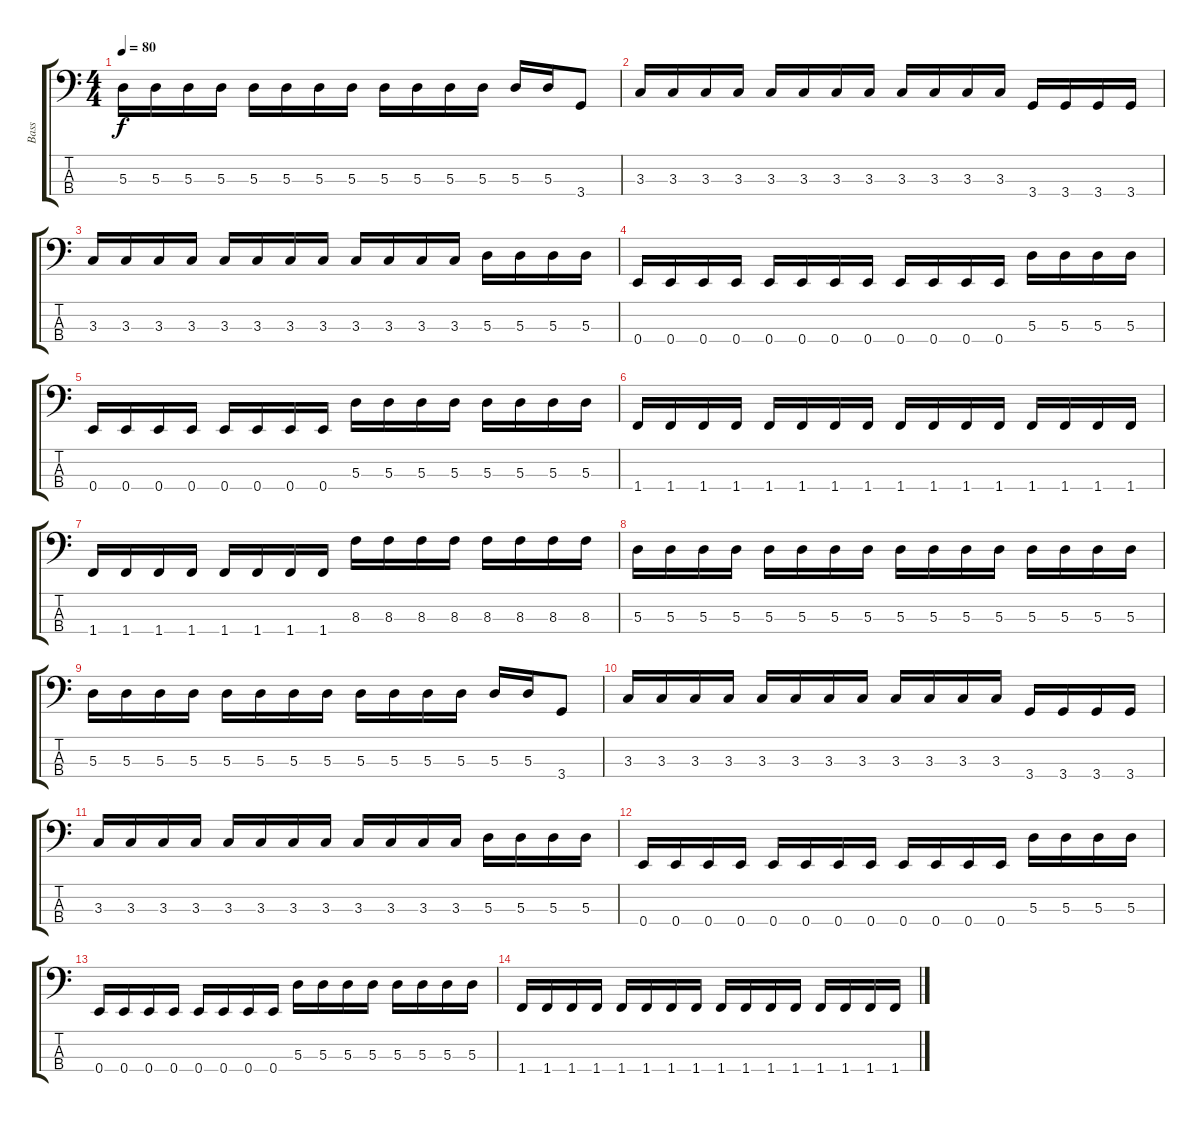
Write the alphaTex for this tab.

\track ("Bass" "Bass") {instrument electricbassfinger}
\staff {score tabs}
\tuning (G2 D2 A1 E1) {hide}
\ts (4 4)
\tempo 80
\clef f4
\ks c
5.3.16{dy f} 5.3.16 5.3.16 5.3.16 5.3.16 5.3.16 5.3.16 5.3.16 5.3.16 5.3.16 5.3.16 5.3.16 5.3.16 5.3.16 3.4.8 |
3.3.16 3.3.16 3.3.16 3.3.16 3.3.16 3.3.16 3.3.16 3.3.16 3.3.16 3.3.16 3.3.16 3.3.16 3.4.16 3.4.16 3.4.16 3.4.16 |
3.3.16 3.3.16 3.3.16 3.3.16 3.3.16 3.3.16 3.3.16 3.3.16 3.3.16 3.3.16 3.3.16 3.3.16 5.3.16 5.3.16 5.3.16 5.3.16 |
0.4.16 0.4.16 0.4.16 0.4.16 0.4.16 0.4.16 0.4.16 0.4.16 0.4.16 0.4.16 0.4.16 0.4.16 5.3.16 5.3.16 5.3.16 5.3.16 |
0.4.16 0.4.16 0.4.16 0.4.16 0.4.16 0.4.16 0.4.16 0.4.16 5.3.16 5.3.16 5.3.16 5.3.16 5.3.16 5.3.16 5.3.16 5.3.16 |
1.4.16 1.4.16 1.4.16 1.4.16 1.4.16 1.4.16 1.4.16 1.4.16 1.4.16 1.4.16 1.4.16 1.4.16 1.4.16 1.4.16 1.4.16 1.4.16 |
1.4.16 1.4.16 1.4.16 1.4.16 1.4.16 1.4.16 1.4.16 1.4.16 8.3.16 8.3.16 8.3.16 8.3.16 8.3.16 8.3.16 8.3.16 8.3.16 |
5.3.16 5.3.16 5.3.16 5.3.16 5.3.16 5.3.16 5.3.16 5.3.16 5.3.16 5.3.16 5.3.16 5.3.16 5.3.16 5.3.16 5.3.16 5.3.16 |
5.3.16 5.3.16 5.3.16 5.3.16 5.3.16 5.3.16 5.3.16 5.3.16 5.3.16 5.3.16 5.3.16 5.3.16 5.3.16 5.3.16 3.4.8 |
3.3.16 3.3.16 3.3.16 3.3.16 3.3.16 3.3.16 3.3.16 3.3.16 3.3.16 3.3.16 3.3.16 3.3.16 3.4.16 3.4.16 3.4.16 3.4.16 |
3.3.16 3.3.16 3.3.16 3.3.16 3.3.16 3.3.16 3.3.16 3.3.16 3.3.16 3.3.16 3.3.16 3.3.16 5.3.16 5.3.16 5.3.16 5.3.16 |
0.4.16 0.4.16 0.4.16 0.4.16 0.4.16 0.4.16 0.4.16 0.4.16 0.4.16 0.4.16 0.4.16 0.4.16 5.3.16 5.3.16 5.3.16 5.3.16 |
0.4.16 0.4.16 0.4.16 0.4.16 0.4.16 0.4.16 0.4.16 0.4.16 5.3.16 5.3.16 5.3.16 5.3.16 5.3.16 5.3.16 5.3.16 5.3.16 |
1.4.16 1.4.16 1.4.16 1.4.16 1.4.16 1.4.16 1.4.16 1.4.16 1.4.16 1.4.16 1.4.16 1.4.16 1.4.16 1.4.16 1.4.16 1.4.16
